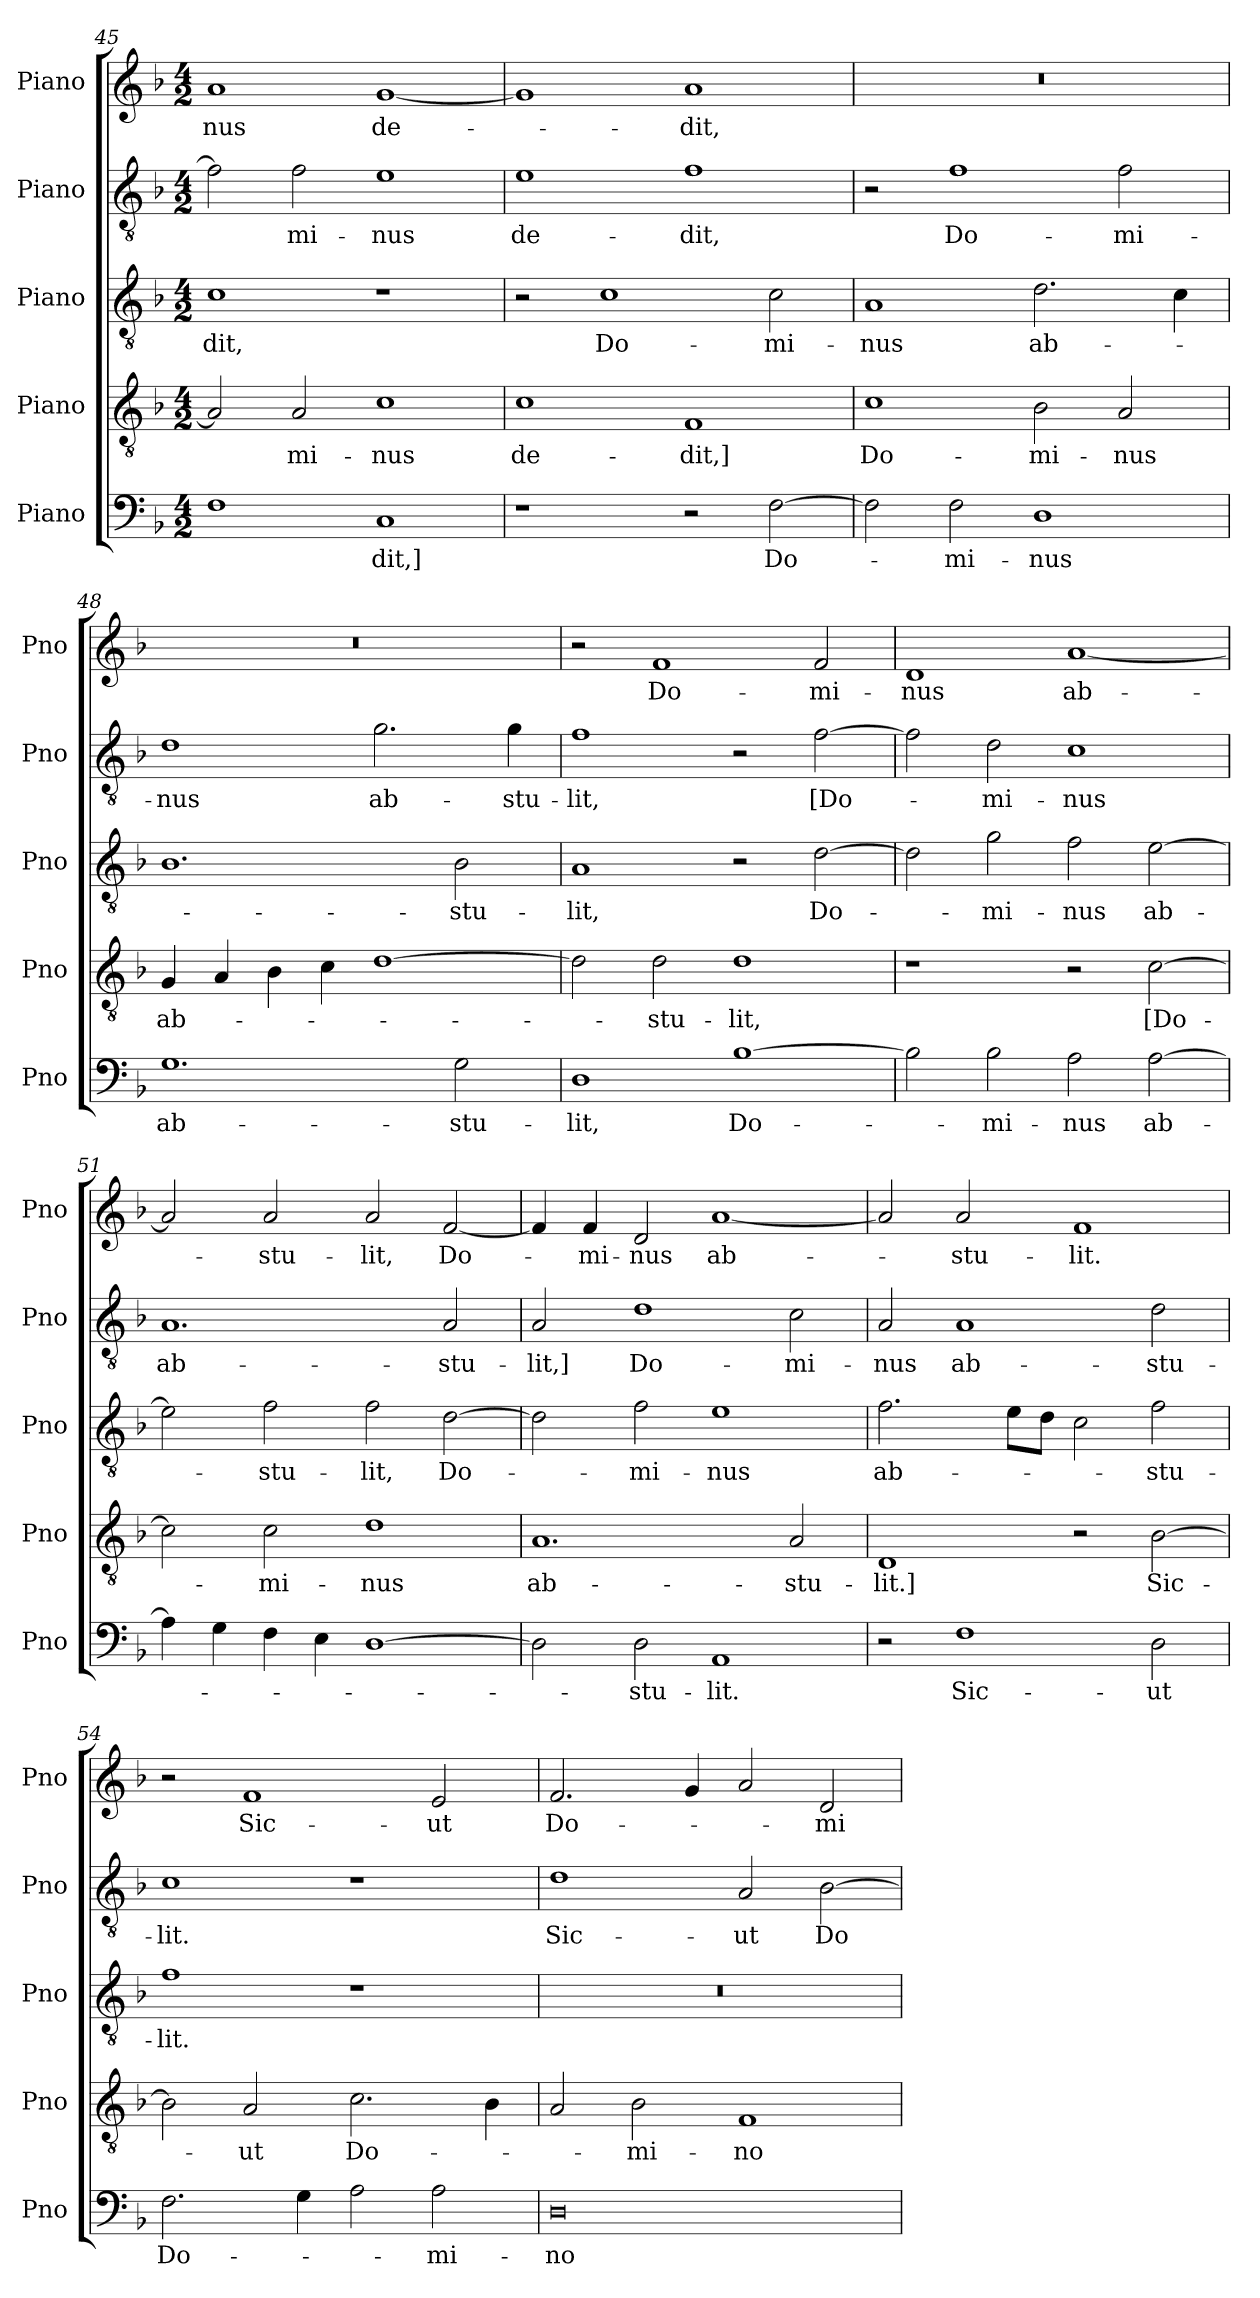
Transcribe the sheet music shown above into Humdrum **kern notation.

**kern	**text	**kern	**text	**kern	**text	**kern	**text	**kern	**text
*part5	*part5	*part4	*part4	*part3	*part3	*part2	*part2	*part1	*part1
*staff5	*staff5	*staff4	*staff4	*staff3	*staff3	*staff2	*staff2	*staff1	*staff1
*I"Piano	*	*I"Piano	*	*I"Piano	*	*I"Piano	*	*I"Piano	*
*I'Pno	*	*I'Pno	*	*I'Pno	*	*I'Pno	*	*I'Pno	*
!!LO:PB:g=z
*clefF4	*	*clefGv2	*	*clefGv2	*	*clefGv2	*	*clefG2	*
*k[b-]	*	*k[b-]	*	*k[b-]	*	*k[b-]	*	*k[b-]	*
*M4/2	*	*M4/2	*	*M4/2	*	*M4/2	*	*M4/2	*
=45	=45	=45	=45	=45	=45	=45	=45	=45	=45
1F	.	2A/]	.	1c	-dit,	2f\]	.	1a	-nus
.	.	2A/	-mi­-	.	.	2f\	-mi-	.	.
1C	-dit,]	1c	-nus	1r	.	1e	-nus	[1g	de­-
=46	=46	=46	=46	=46	=46	=46	=46	=46	=46
1r	.	1c	de­-	2r	.	1e	de­-	1g]	.
.	.	.	.	1c	Do-	.	.	.	.
2r	.	1F	-dit,]	.	.	1f	-dit,	1a	-dit,
[2F\	Do­-	.	.	2c\	-mi­-	.	.	.	.
=47	=47	=47	=47	=47	=47	=47	=47	=47	=47
2F\]	.	1c	Do-	1A	-nus	2r	.	0r	.
2F\	-mi­-	.	.	.	.	1f	Do­-	.	.
1D	-nus	2B-\	-mi-	2.d\	ab-	.	.	.	.
.	.	2A/	-nus	.	.	2f\	-mi­-	.	.
.	.	.	.	4c\	.	.	.	.	.
=48	=48	=48	=48	=48	=48	=48	=48	=48	=48
1.G	ab-	4G/	ab­-	1.B-	.	1d	-nus	0r	.
.	.	4A/	.	.	.	.	.	.	.
.	.	4B-\	.	.	.	.	.	.	.
.	.	4c\	.	.	.	.	.	.	.
.	.	[1d	.	.	.	2.g\	ab-	.	.
2G\	-stu­-	.	.	2B-\	-stu-	.	.	.	.
.	.	.	.	.	.	4g\	-stu­-	.	.
=49	=49	=49	=49	=49	=49	=49	=49	=49	=49
1D	-lit,	2d\]	.	1A	-lit,	1f	-lit,	2r	.
.	.	2d\	-stu­-	.	.	.	.	1f	Do-
[1B-	Do-	1d	-lit,	2r	.	2r	.	.	.
.	.	.	.	[2d\	Do-	[2f\	[Do-	2f/	-mi-
=50	=50	=50	=50	=50	=50	=50	=50	=50	=50
2B-\]	.	1r	.	2d\]	.	2f\]	.	1d	-nus
2B-\	-mi-	.	.	2g\	-mi­-	2d\	-mi­-	.	.
2A\	-nus	2r	.	2f\	-nus	1c	-nus	[1a	ab-
[2A\	ab­-	[2c\	[Do-	[2e\	ab-	.	.	.	.
=51	=51	=51	=51	=51	=51	=51	=51	=51	=51
4A\]	.	2c\]	.	2e\]	.	1.A	ab­-	2a/]	.
4G\	.	.	.	.	.	.	.	.	.
4F\	.	2c\	-mi-	2f\	-stu-	.	.	2a/	-stu­-
4E\	.	.	.	.	.	.	.	.	.
[1D	.	1d	-nus	2f\	-lit,	.	.	2a/	-lit,
.	.	.	.	[2d\	Do-	2A/	-stu­-	[2f/	Do­-
!!LO:LB:g=z
=52	=52	=52	=52	=52	=52	=52	=52	=52	=52
2D\]	.	1.A	ab-	2d\]	.	2A/	-lit,]	4f/]	.
.	.	.	.	.	.	.	.	4f/	-mi-
2D\	-stu­-	.	.	2f\	-mi­-	1d	Do­-	2d/	-nus
1AA	-lit.	.	.	1e	-nus	.	.	[1a	ab­-
.	.	2A/	-stu­-	.	.	2c\	-mi­-	.	.
=53	=53	=53	=53	=53	=53	=53	=53	=53	=53
2r	.	1D	-lit.]	2.f\	ab­-	2A/	-nus	2a/]	.
1F	Sic-	.	.	.	.	1A	ab-	2a/	-stu­-
.	.	.	.	8e\L	.	.	.	.	.
.	.	.	.	8d\J	.	.	.	.	.
.	.	2r	.	2c\	.	.	.	1f	-lit.
2D\	-ut	[2B-\	Sic-	2f\	-stu­-	2d\	-stu­-	.	.
=54	=54	=54	=54	=54	=54	=54	=54	=54	=54
2.F\	Do-	2B-\]	.	1f	-lit.	1c	-lit.	2r	.
.	.	2A/	-ut	.	.	.	.	1f	Sic-
4G\	.	.	.	.	.	.	.	.	.
2A\	.	2.c\	Do­-	1r	.	1r	.	.	.
2A\	-mi­-	.	.	.	.	.	.	2e/	-ut
.	.	4B-\	.	.	.	.	.	.	.
=55	=55	=55	=55	=55	=55	=55	=55	=55	=55
0D	-no	2A/	.	0r	.	1d	Sic-	2.f/	Do-
.	.	2B-\	-mi-	.	.	.	.	.	.
.	.	.	.	.	.	.	.	4g/	.
.	.	1F	-no	.	.	2A/	-ut	2a/	.
.	.	.	.	.	.	[2B-\	Do­-	2d/	-mi-
=	=	=	=	=	=	=	=	=	=
*-	*-	*-	*-	*-	*-	*-	*-	*-	*-
